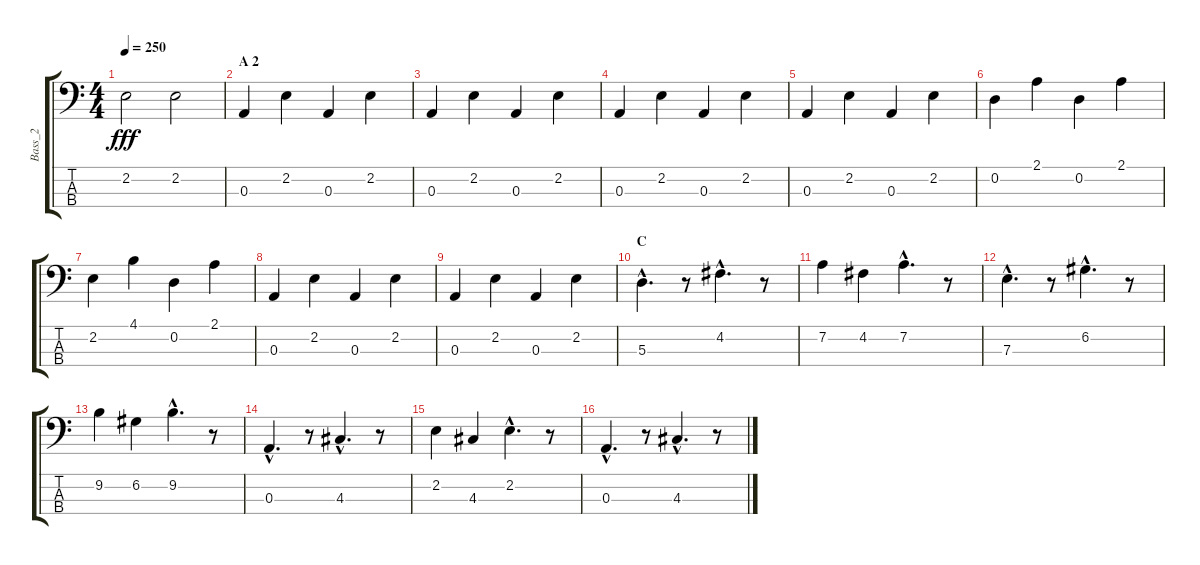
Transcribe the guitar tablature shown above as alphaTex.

\track ("Bass_2" "Bass_2") {instrument acousticbass}
\staff {score tabs}
\tuning (G2 D2 A1 E1) {hide}
\ts (4 4)
\tempo 250
\clef f4
\ks c
2.2.2{dy fff} 2.2.2 |
\section ("" "A 2")
0.3.4 2.2.4 0.3.4 2.2.4 |
0.3.4 2.2.4 0.3.4 2.2.4 |
0.3.4 2.2.4 0.3.4 2.2.4 |
0.3.4 2.2.4 0.3.4 2.2.4 |
0.2.4 2.1.4 0.2.4 2.1.4 |
2.2.4 4.1.4 0.2.4 2.1.4 |
0.3.4 2.2.4 0.3.4 2.2.4 |
0.3.4 2.2.4 0.3.4 2.2.4 |
\section ("" "C")
5.3{hac}.4{d} r.8 4.2{hac}.4{d} r.8 |
7.2.4 4.2.4 7.2{hac}.4{d} r.8 |
7.3{hac}.4{d} r.8 6.2{hac}.4{d} r.8 |
9.2.4 6.2.4 9.2{hac}.4{d} r.8 |
0.3{hac}.4{d} r.8 4.3{hac}.4{d} r.8 |
2.2.4 4.3.4 2.2{hac}.4{d} r.8 |
0.3{hac}.4{d} r.8 4.3{hac}.4{d} r.8
